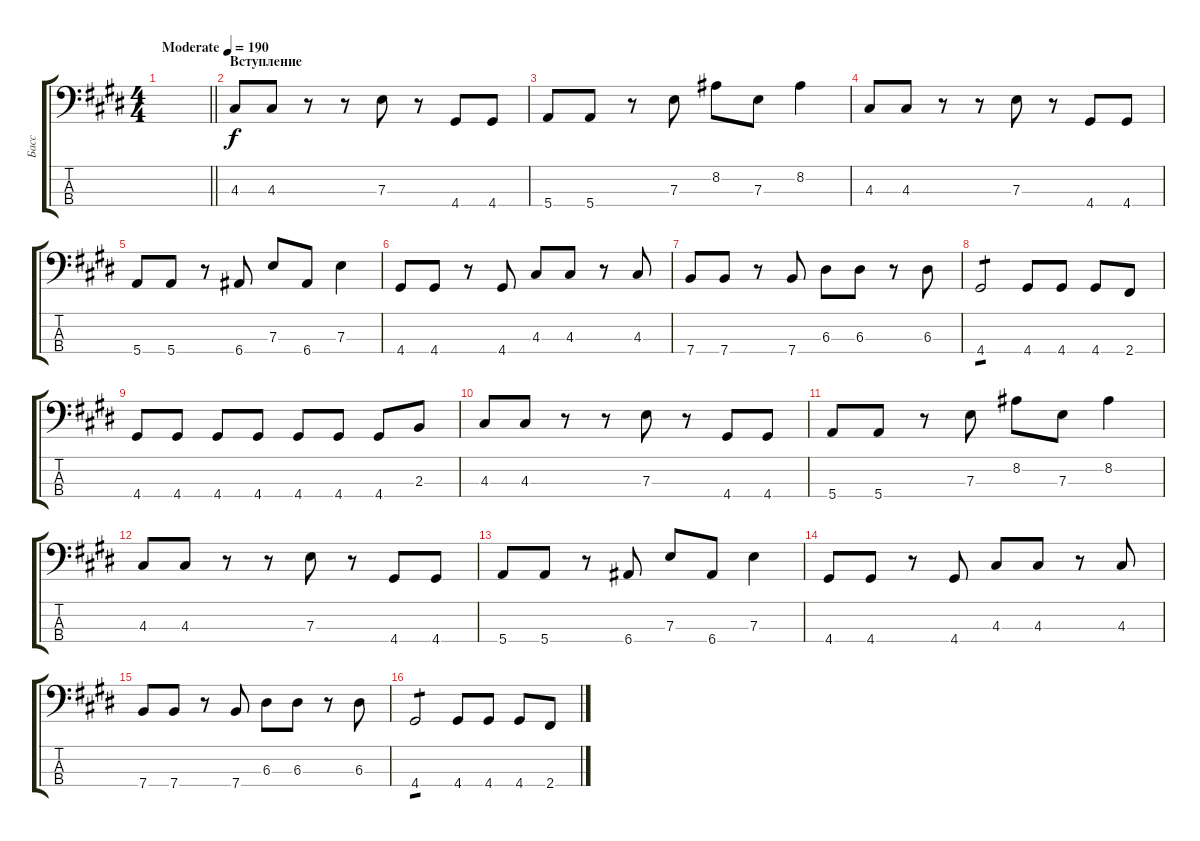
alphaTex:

\track ("Басс" "Басс") {instrument electricbassfinger}
\staff {score tabs}
\tuning (G2 D2 A1 E1) {hide}
\ts (4 4)
\tempo (190 "Moderate")
\clef f4
\barLineRight lightlight
\ks c#minor
|
\section ("" "Вступление")
4.3.8 4.3.8 r.8 r.8 7.3.8 r.8 4.4.8 4.4.8 |
5.4.8 5.4.8 r.8 7.3.8 8.2.8 7.3.8 8.2.4 |
4.3.8 4.3.8 r.8 r.8 7.3.8 r.8 4.4.8 4.4.8 |
5.4.8 5.4.8 r.8 6.4.8 7.3.8 6.4.8 7.3.4 |
4.4.8 4.4.8 r.8 4.4.8 4.3.8 4.3.8 r.8 4.3.8 |
7.4.8 7.4.8 r.8 7.4.8 6.3.8 6.3.8 r.8 6.3.8 |
4.4.2{tp 1} 4.4.8 4.4.8 4.4.8 2.4.8 |
4.4.8 4.4.8 4.4.8 4.4.8 4.4.8 4.4.8 4.4.8 2.3.8 |
4.3.8 4.3.8 r.8 r.8 7.3.8 r.8 4.4.8 4.4.8 |
5.4.8 5.4.8 r.8 7.3.8 8.2.8 7.3.8 8.2.4 |
4.3.8 4.3.8 r.8 r.8 7.3.8 r.8 4.4.8 4.4.8 |
5.4.8 5.4.8 r.8 6.4.8 7.3.8 6.4.8 7.3.4 |
4.4.8 4.4.8 r.8 4.4.8 4.3.8 4.3.8 r.8 4.3.8 |
7.4.8 7.4.8 r.8 7.4.8 6.3.8 6.3.8 r.8 6.3.8 |
4.4.2{tp 1} 4.4.8 4.4.8 4.4.8 2.4.8
